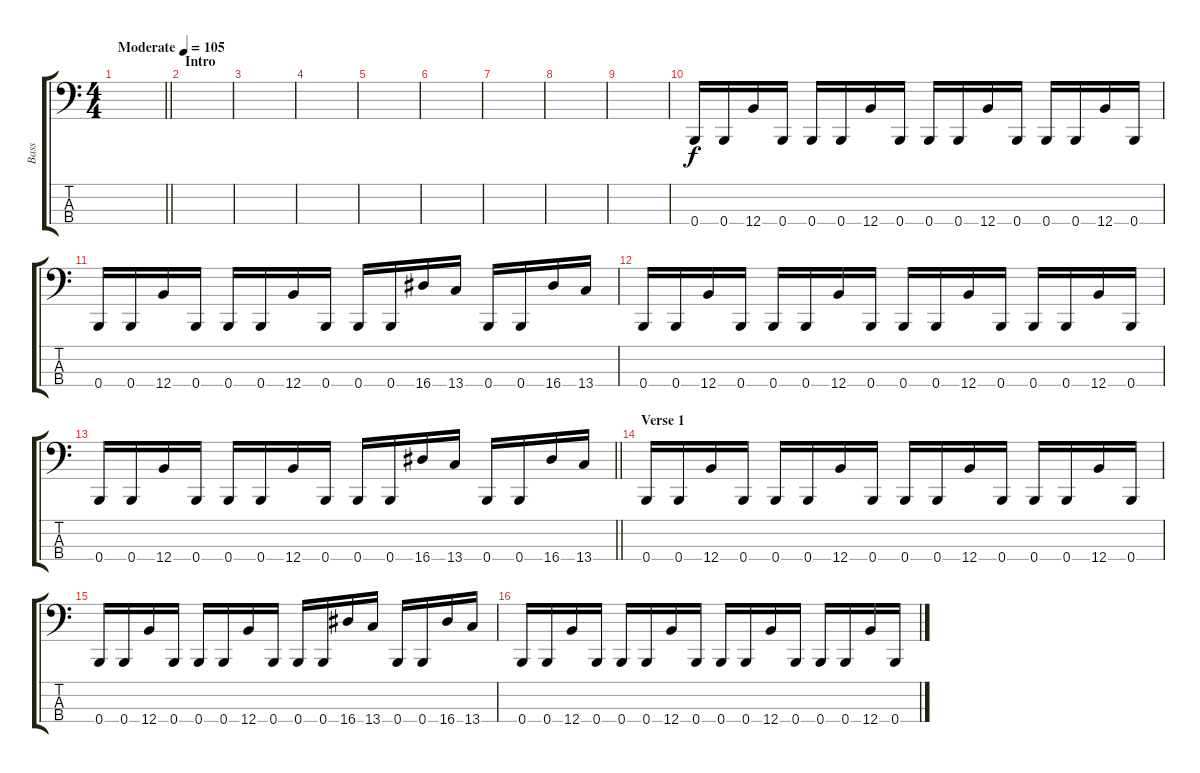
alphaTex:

\track ("Bass" "Bass") {instrument electricbassfinger}
\staff {score tabs}
\tuning (E2 B1 Gb1 B0) {hide}
\ts (4 4)
\tempo (105 "Moderate")
\clef f4
\barLineRight lightlight
\ks c
|
\section ("" "Intro")
|
|
|
|
|
|
|
|
0.4.16 0.4.16 12.4.16 0.4.16 0.4.16 0.4.16 12.4.16 0.4.16 0.4.16 0.4.16 12.4.16 0.4.16 0.4.16 0.4.16 12.4.16 0.4.16 |
0.4.16 0.4.16 12.4.16 0.4.16 0.4.16 0.4.16 12.4.16 0.4.16 0.4.16 0.4.16 16.4.16 13.4.16 0.4.16 0.4.16 16.4.16 13.4.16 |
0.4.16 0.4.16 12.4.16 0.4.16 0.4.16 0.4.16 12.4.16 0.4.16 0.4.16 0.4.16 12.4.16 0.4.16 0.4.16 0.4.16 12.4.16 0.4.16 |
\barLineRight lightlight
0.4.16 0.4.16 12.4.16 0.4.16 0.4.16 0.4.16 12.4.16 0.4.16 0.4.16 0.4.16 16.4.16 13.4.16 0.4.16 0.4.16 16.4.16 13.4.16 |
\section ("" "Verse 1")
0.4.16 0.4.16 12.4.16 0.4.16 0.4.16 0.4.16 12.4.16 0.4.16 0.4.16 0.4.16 12.4.16 0.4.16 0.4.16 0.4.16 12.4.16 0.4.16 |
0.4.16 0.4.16 12.4.16 0.4.16 0.4.16 0.4.16 12.4.16 0.4.16 0.4.16 0.4.16 16.4.16 13.4.16 0.4.16 0.4.16 16.4.16 13.4.16 |
0.4.16 0.4.16 12.4.16 0.4.16 0.4.16 0.4.16 12.4.16 0.4.16 0.4.16 0.4.16 12.4.16 0.4.16 0.4.16 0.4.16 12.4.16 0.4.16
